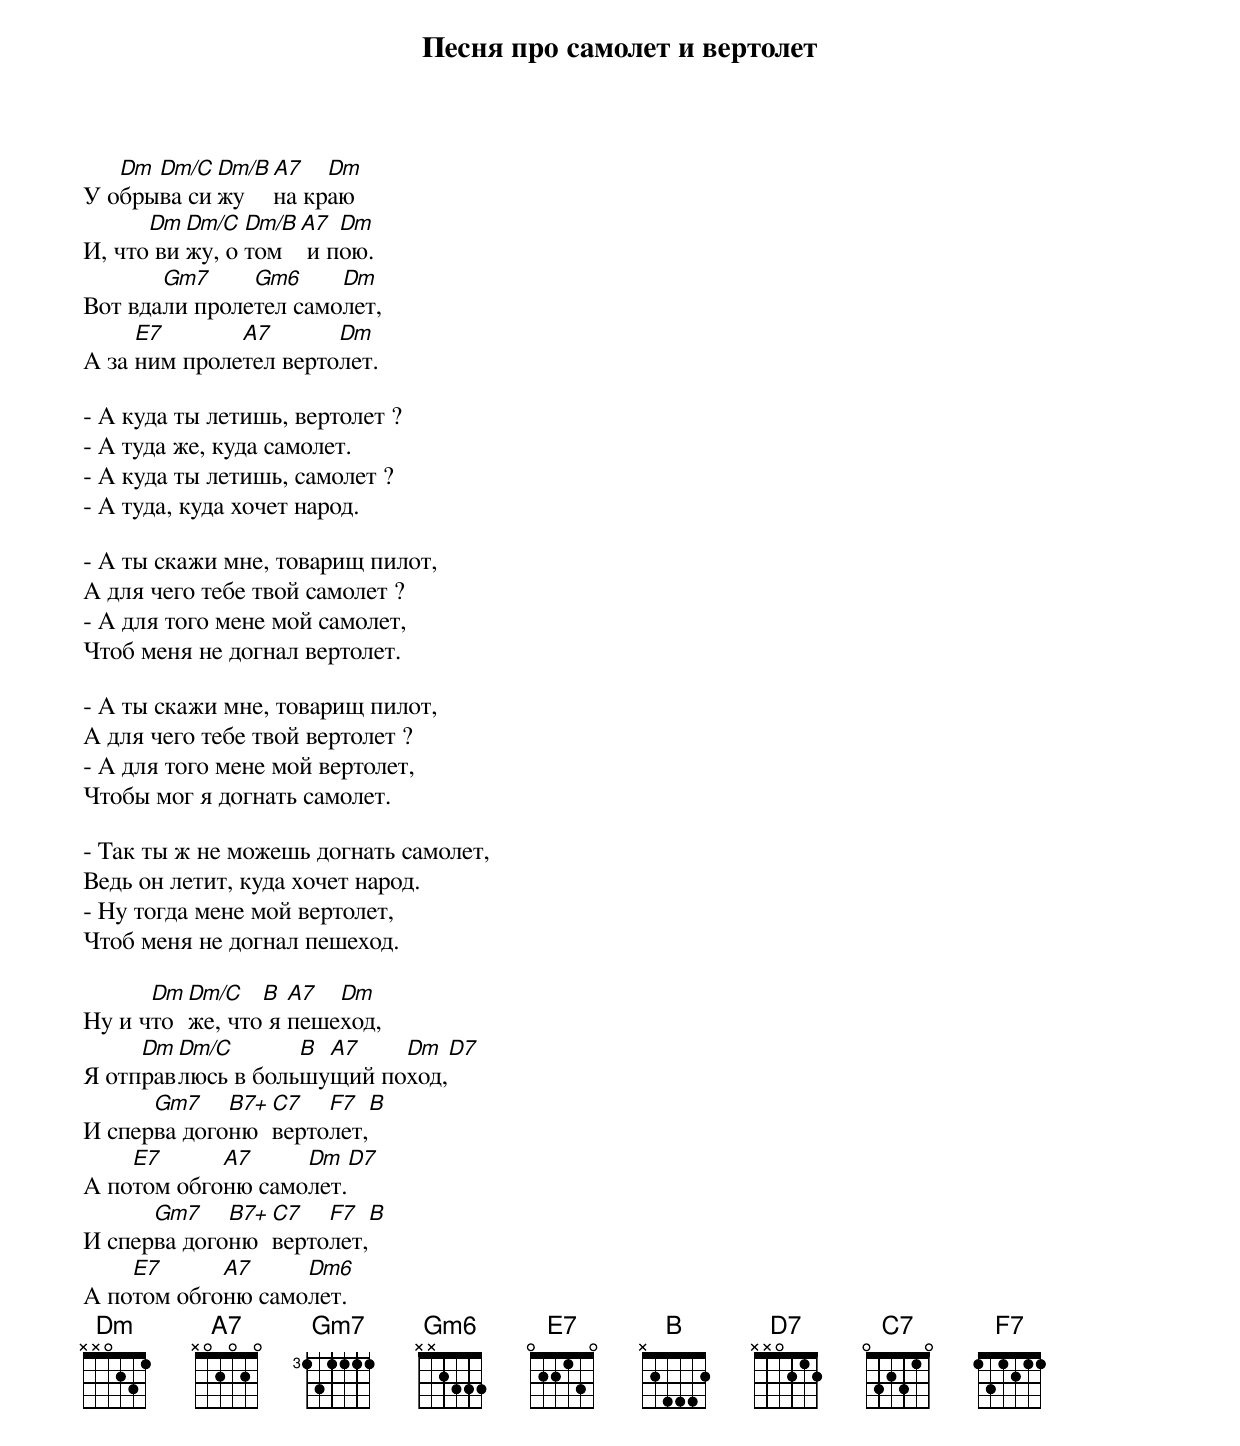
Песня про самолет и вертолет

   Dm Dm/C Dm/B A7   Dm
У обрыва сижу   на краю
      Dm Dm/C  Dm/B A7  Dm
И, что вижу, о том   и пою.
       Gm7     Gm6     Dm
Вот вдали пролетел самолет,
     E7       A7       Dm
А за ним пролетел вертолет.

- А куда ты летишь, вертолет ?
- А туда же, куда самолет.
- А куда ты летишь, самолет ?
- А туда, куда хочет народ.

- А ты скажи мне, товарищ пилот,
А для чего тебе твой самолет ?
- А для того мене мой самолет,
Чтоб меня не догнал вертолет.

- А ты скажи мне, товарищ пилот,
А для чего тебе твой вертолет ?
- А для того мене мой вертолет,
Чтобы мог я догнать самолет.

- Так ты ж не можешь догнать самолет,
Ведь он летит, куда хочет народ.
- Ну тогда мене мой вертолет,
Чтоб меня не догнал пешеход.

      Dm Dm/C   B  A7  Dm
Ну и что же, что я пешеход,
     Dm Dm/C       B A7    Dm  D7
Я отправлюсь в большущий поход,
      Gm7    B7+ C7   F7  B
И сперва догоню  вертолет,
    E7      A7     Dm  D7
А потом обгоню самолет.
      Gm7    B7+ C7   F7  B
И сперва догоню  вертолет,
    E7      A7     Dm6
А потом обгоню самолет.
